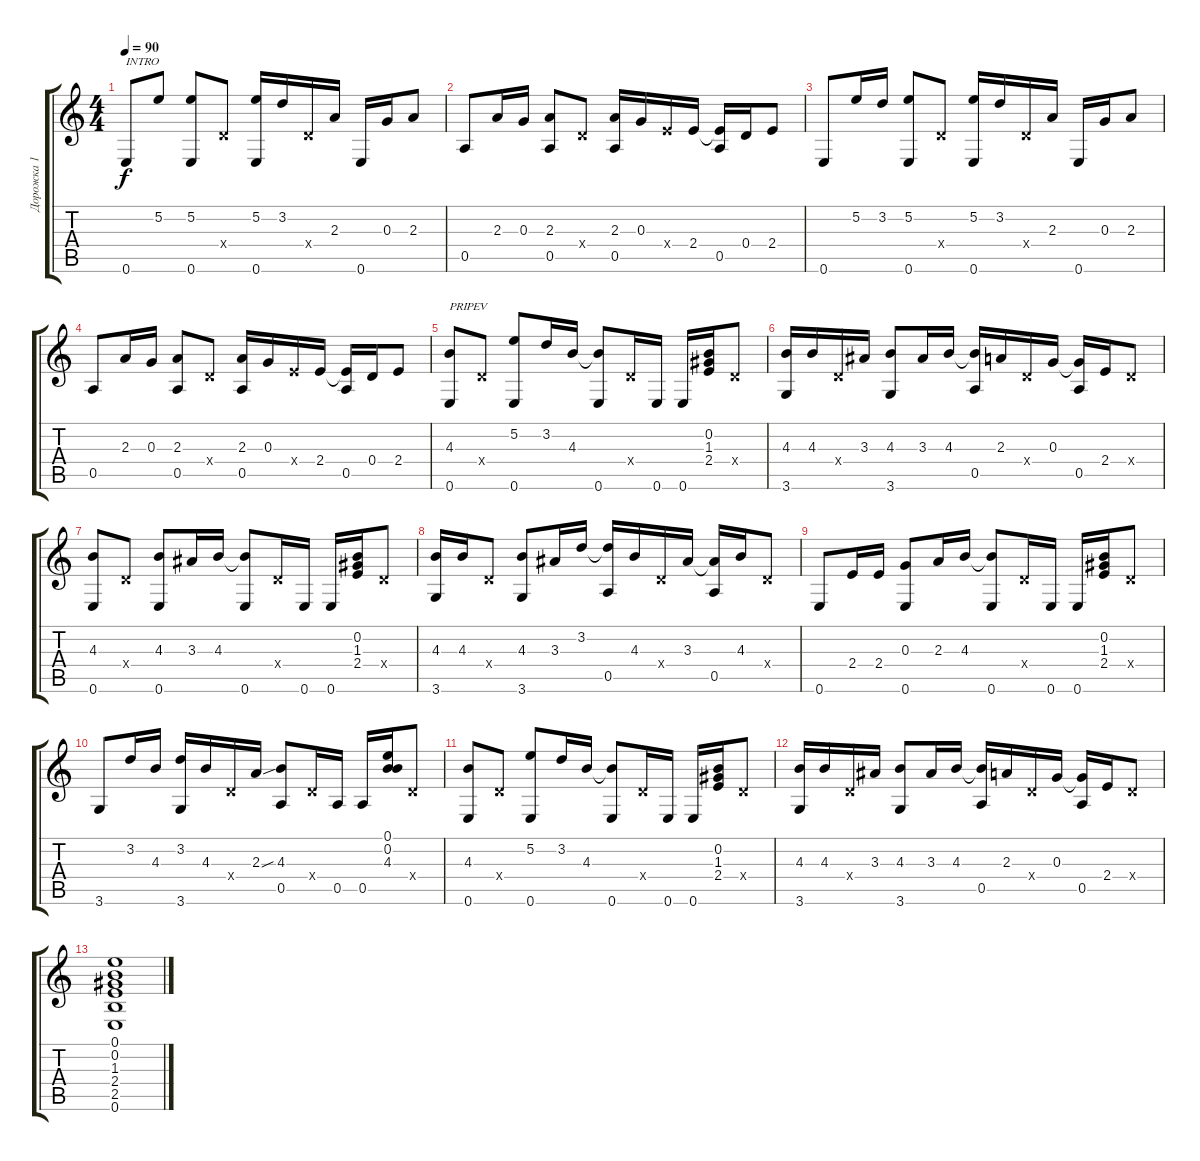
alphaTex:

\track ("Дорожка 1" "Дорожка 1") {instrument acousticguitarsteel}
\staff {score tabs}
\tuning (E4 B3 G3 D3 A2 E2) {hide}
\ts (4 4)
\tempo 90
\clef g2
\ks c
0.6.8{txt "INTRO" dy f} 5.2.8 (5.2 0.6).8 0.4{x}.8 (5.2 0.6).16 3.2.16 0.4{x}.16 2.3.16 0.6.16 0.3.16 2.3.8 |
0.5.8 2.3.16 0.3.16 (2.3 0.5).8 0.4{x}.8 (2.3 0.5).16 0.3.16 2.4{x}.16 2.4.16 (2.4{t} 0.5).16 0.4.16 2.4.8 |
0.6.8 5.2.16 3.2.16 (5.2 0.6).8 0.4{x}.8 (5.2 0.6).16 3.2.16 0.4{x}.16 2.3.16 0.6.16 0.3.16 2.3.8 |
0.5.8 2.3.16 0.3.16 (2.3 0.5).8 0.4{x}.8 (2.3 0.5).16 0.3.16 2.4{x}.16 2.4.16 (2.4{t} 0.5).16 0.4.16 2.4.8 |
(4.3 0.6).8{txt "PRIPEV"} 0.4{x}.8 (5.2 0.6).8 3.2.16 4.3.16 (4.3{t} 0.6).8 0.4{x}.16 0.6.16 0.6.16 (0.2 1.3 2.4).16 0.4{x}.8 |
(4.3 3.6).16 4.3.16 0.4{x}.16 3.3.16 (4.3 3.6).8 3.3.16 4.3.16 (4.3{t} 0.5).16 2.3.16 0.4{x}.16 0.3.16 (0.3{t} 0.5).16 2.4.16 0.4{x}.8 |
(4.3 0.6).8 0.4{x}.8 (4.3 0.6).8 3.3.16 4.3.16 (4.3{t} 0.6).8 0.4{x}.16 0.6.16 0.6.16 (0.2 1.3 2.4).16 0.4{x}.8 |
(4.3 3.6).16 4.3.16 0.4{x}.8 (4.3 3.6).8 3.3.16 3.2.16 (3.2{t} 0.5).16 4.3.16 0.4{x}.16 3.3.16 (3.3{t} 0.5).16 4.3.16 0.4{x}.8 |
0.6.8 2.4.16 2.4.16 (0.3 0.6).8 2.3.16 4.3.16 (4.3{t} 0.6).8 0.4{x}.16 0.6.16 0.6.16 (0.2 1.3 2.4).16 0.4{x}.8 |
3.6.8 3.2.16 4.3.16 (3.2 3.6).16 4.3.16 0.4{x}.16 2.3{sou}.16 (4.3 0.5).8 0.4{x}.16 0.5.16 0.5.16 (0.1 0.2 4.3).16 0.4{x}.8 |
(4.3 0.6).8 0.4{x}.8 (5.2 0.6).8 3.2.16 4.3.16 (4.3{t} 0.6).8 0.4{x}.16 0.6.16 0.6.16 (0.2 1.3 2.4).16 0.4{x}.8 |
(4.3 3.6).16 4.3.16 0.4{x}.16 3.3.16 (4.3 3.6).8 3.3.16 4.3.16 (4.3{t} 0.5).16 2.3.16 0.4{x}.16 0.3.16 (0.3{t} 0.5).16 2.4.16 0.4{x}.8 |
(0.1 0.2 1.3 2.4 2.5 0.6).1
